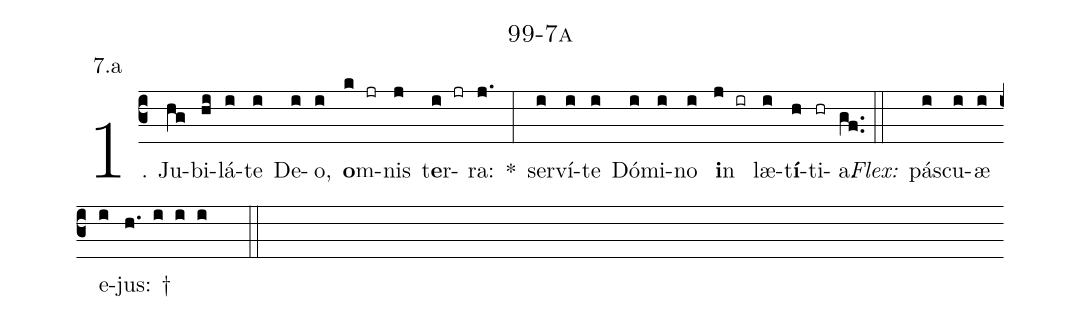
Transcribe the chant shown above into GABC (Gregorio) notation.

name: 99-7a;
annotation: 7.a;
%%
(c3)1. Ju(hg)bi(hi)lá(i)te(i) De(i)o,(i) <b>o</b>m(k jr)nis(j) t<b>e</b>r(i jr)ra:(j.) *(:) ser(i)ví(i)te(i) Dó(i)mi(i)no(i) <b>i</b>n(j ir) læ(i)t<b>í</b>(h)ti(hr)a.(gf..) (::)
<i>Flex:</i>()  pás(i)cu(i)æ(i) e(i)jus: †(h. i i i  ::)
